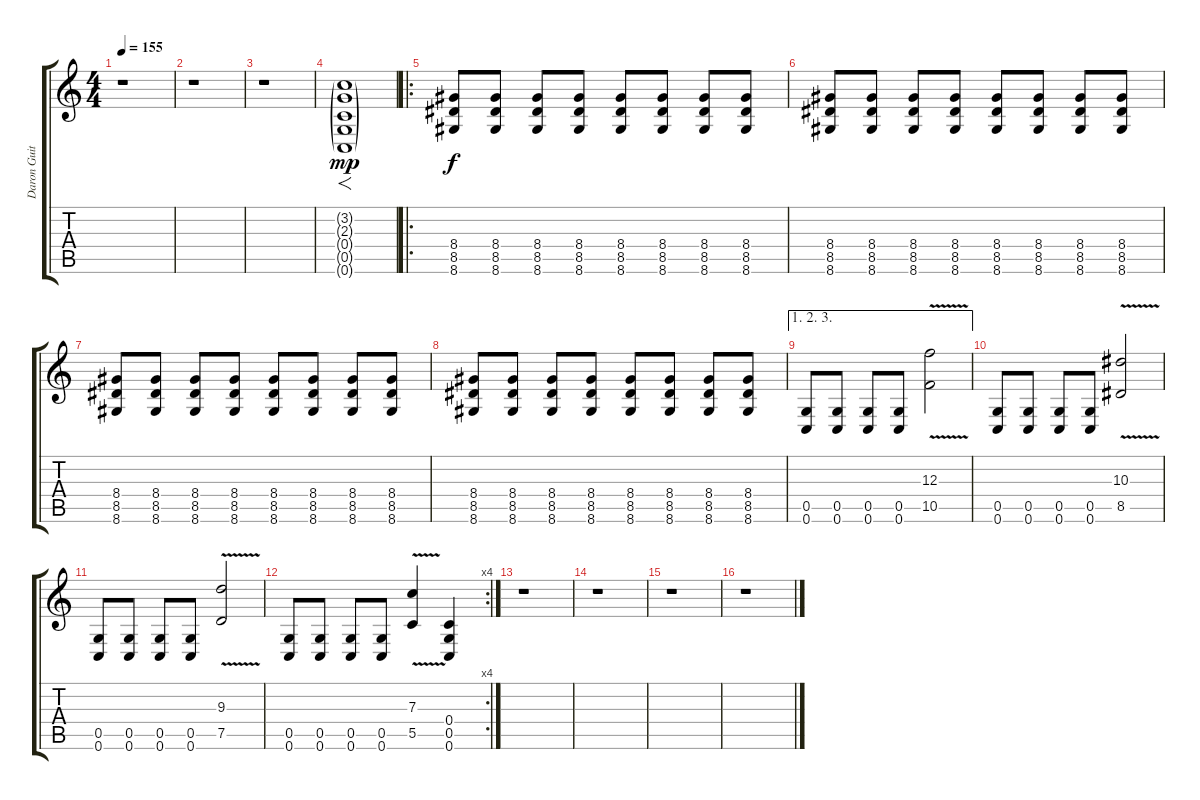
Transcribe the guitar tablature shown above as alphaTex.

\track ("Daron Guitar 2" "Daron Guit") {instrument distortionguitar}
\staff {score tabs}
\tuning (D4 A3 F3 C3 G2 C2) {hide}
\ts (4 4)
\tempo 155
\clef g2
\ks c
r.1{dy mp} |
r.1 |
r.1 |
(3.2{g} 2.3{g} 0.4{g} 0.5{g} 0.6{g}).1{f volume 16} |
\ro
(8.4 8.5 8.6).8{dy f volume 14 instrument distortionguitar} (8.4 8.5 8.6).8 (8.4 8.5 8.6).8 (8.4 8.5 8.6).8 (8.4 8.5 8.6).8 (8.4 8.5 8.6).8 (8.4 8.5 8.6).8 (8.4 8.5 8.6).8 |
(8.4 8.5 8.6).8 (8.4 8.5 8.6).8 (8.4 8.5 8.6).8 (8.4 8.5 8.6).8 (8.4 8.5 8.6).8 (8.4 8.5 8.6).8 (8.4 8.5 8.6).8 (8.4 8.5 8.6).8 |
(8.4 8.5 8.6).8{instrument distortionguitar} (8.4 8.5 8.6).8 (8.4 8.5 8.6).8 (8.4 8.5 8.6).8 (8.4 8.5 8.6).8 (8.4 8.5 8.6).8 (8.4 8.5 8.6).8 (8.4 8.5 8.6).8 |
(8.4 8.5 8.6).8 (8.4 8.5 8.6).8 (8.4 8.5 8.6).8 (8.4 8.5 8.6).8 (8.4 8.5 8.6).8 (8.4 8.5 8.6).8 (8.4 8.5 8.6).8 (8.4 8.5 8.6).8 |
\ae (1 2 3)
(0.5 0.6).8 (0.5 0.6).8 (0.5 0.6).8 (0.5 0.6).8 (12.3{v} 10.5).2 |
(0.5 0.6).8 (0.5 0.6).8 (0.5 0.6).8 (0.5 0.6).8 (10.3{v} 8.5).2 |
(0.5 0.6).8 (0.5 0.6).8 (0.5 0.6).8 (0.5 0.6).8 (9.3{v} 7.5).2 |
\rc 4
(0.5 0.6).8 (0.5 0.6).8 (0.5 0.6).8 (0.5 0.6).8 (7.3{v} 5.5).4 (0.4 0.5 0.6).4 |
r.1 |
r.1 |
r.1 |
r.1
